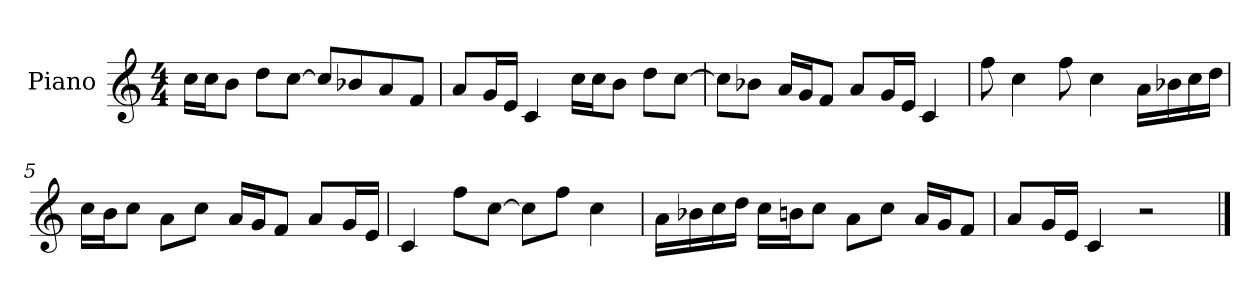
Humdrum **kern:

**kern
*part1
*staff1
*I"Piano
*I'P-no
*clefG2
*k[]
*M4/4
*MM90
=1
16cc\LL
16cc\J
8b\J
8dd\L
[8cc\J
8cc/L]
8b-X/
8a/
8f/J
=2
8a/L
16g/L
16e/JJ
4c/
16cc\LL
16cc\J
8b\J
8dd\L
[8cc\J
=3
8cc\L]
8b-X\J
16a/LL
16g/J
8f/J
8a/L
16g/L
16e/JJ
4c/
=4
8ff\
4cc\
8ff\
4cc\
16a\LL
16b-X\
16cc\
16dd\JJ
!!LO:LB:g=z
=5
16cc\LL
16b\J
8cc\J
8a\L
8cc\J
16a/LL
16g/J
8f/J
8a/L
16g/L
16e/JJ
=6
4c/
8ff\L
[8cc\J
8cc\L]
8ff\J
4cc\
=7
16a\LL
16b-X\
16cc\
16dd\JJ
16cc\LL
16bn\J
8cc\J
8a\L
8cc\J
16a/LL
16g/J
8f/J
=8
8a/L
16g/L
16e/JJ
4c/
2r
==
*-
